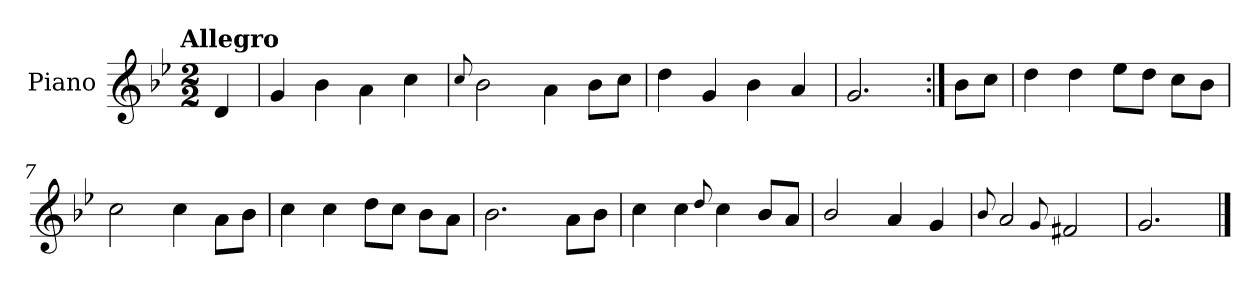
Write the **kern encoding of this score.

**kern
*part1
*staff1
*I"Piano
*I'Pno.
*clefG2
*k[b-e-]
!!LO:TX:omd:t=Allegro
*M2/2
*MM144
=
4d/
=1
4g/
4b-\
4a\
4cc\
=2
8qqcc/
2b-\
4a\
8b-\L
8cc\J
=3
4dd\
4g/
4b-\
4a/
=4
2.g/
=5:|!
8b-\L
8cc\J
!!LO:LB:g=z
=6
4dd\
4dd\
8ee-\L
8dd\J
8cc\L
8b-\J
=7
2cc\
4cc\
8a\L
8b-\J
=8
4cc\
4cc\
8dd\L
8cc\J
8b-\L
8a\J
=9
2.b-\
8a\L
8b-\J
!!LO:LB:g=z
=10
4cc\
4cc\
8qqdd/
4cc\
8b-/L
8a/J
=11
2b-/
4a/
4g/
=12
8qqb-/
2a/
8qqg/
2f#X/
=13
2.g/
==
*-
